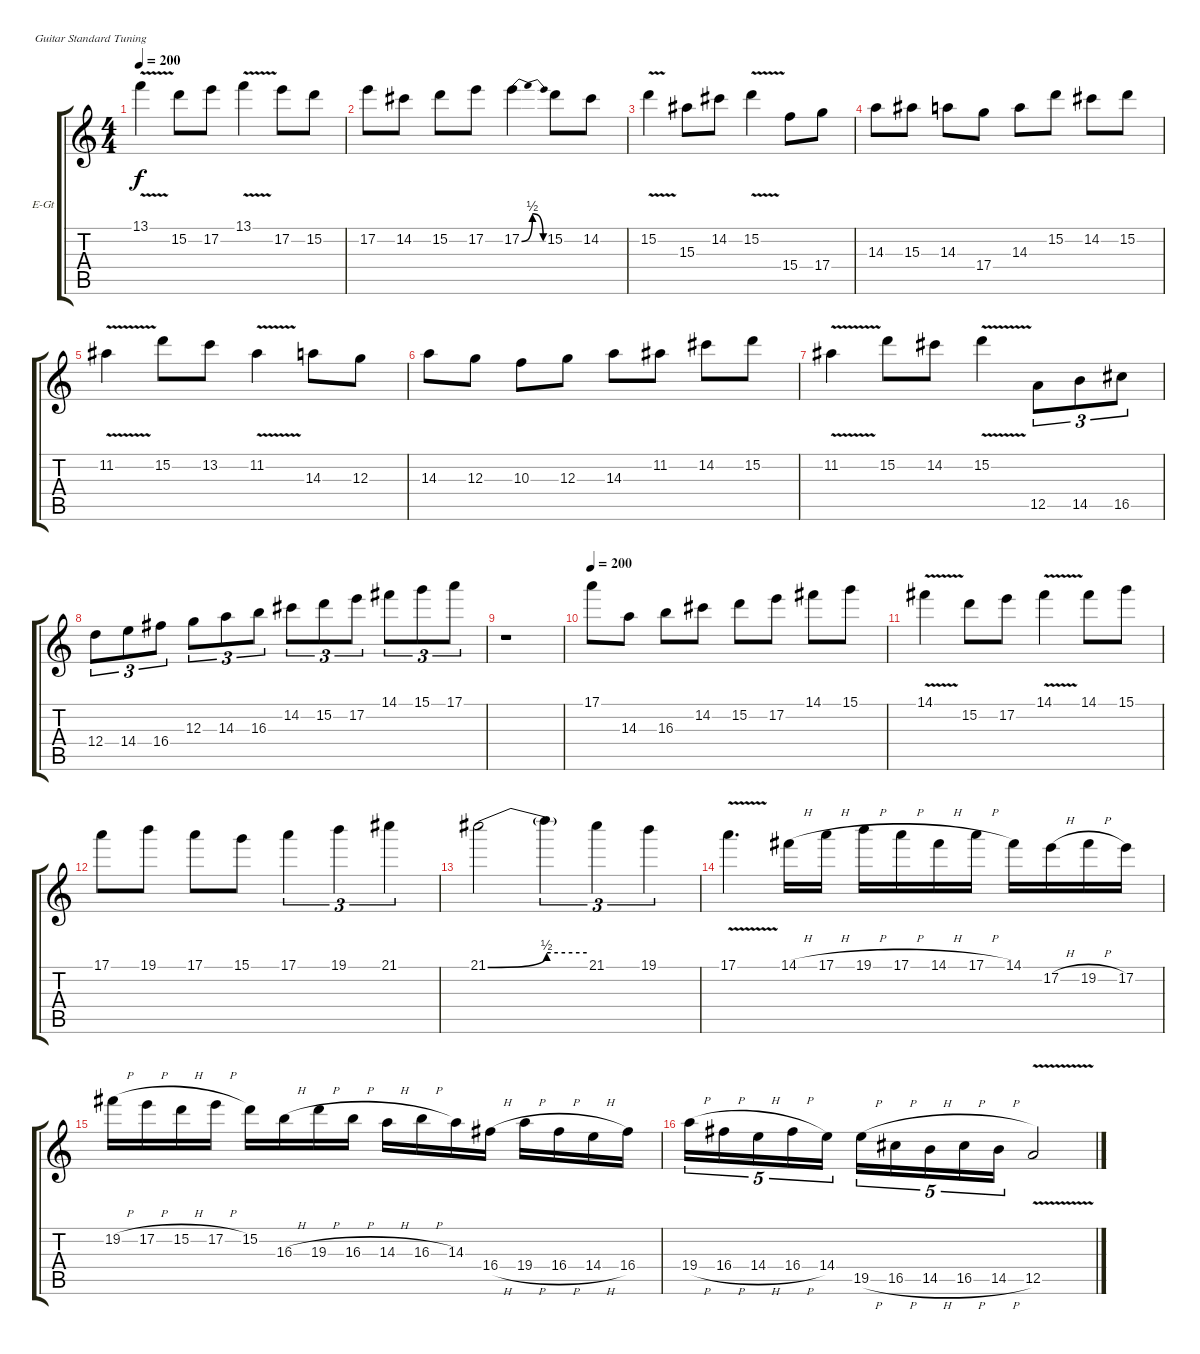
\bracketExtendMode groupsimilarinstruments
\firstSystemTrackNameOrientation horizontal
\otherSystemsTrackNameOrientation horizontal
\track ("Guitarra Solist." "E-Gt") {instrument overdrivenguitar}
\staff {score tabs}
\tuning (E4 B3 G3 D3 A2 E2)
\ts (4 4)
\tempo 200
\clef g2
\ks c
13.1{v}.4{dy f} 15.2.8 17.2.8 13.1{v}.4 17.2.8 15.2.8 |
17.2.8 14.2.8 15.2.8 17.2.8 17.2{be (bendrelease 0 0 30 2 30 2 60 0)}.4 15.2.8 14.2.8 |
15.2{v}.4 15.3.8 14.2.8 15.2{v}.4 15.4.8 17.4.8 |
14.3.8 15.3.8 14.3.8 17.4.8 14.3.8 15.2.8 14.2.8 15.2.8 |
11.2{v}.4 15.2.8 13.2.8 11.2{v}.4 14.3.8 12.3.8 |
14.3.8 12.3.8 10.3.8 12.3.8 14.3.8 11.2.8 14.2.8 15.2.8 |
11.2{v}.4 15.2.8 14.2.8 15.2{v}.4 12.5.8{tu (3 2)} 14.5.8{tu (3 2)} 16.5.8{tu (3 2)} |
12.4.8{tu (3 2)} 14.4.8{tu (3 2)} 16.4.8{tu (3 2)} 12.3.8{tu (3 2)} 14.3.8{tu (3 2)} 16.3.8{tu (3 2)} 14.2.8{tu (3 2)} 15.2.8{tu (3 2)} 17.2.8{tu (3 2)} 14.1.8{tu (3 2)} 15.1.8{tu (3 2)} 17.1.8{tu (3 2)} |
r.1 |
\tempo 200
17.1.8 14.3.8 16.3.8 14.2.8 15.2.8 17.2.8 14.1.8 15.1.8 |
14.1{v}.4 15.2.8 17.2.8 14.1{v}.4 14.1.8 15.1.8 |
17.1.8 19.1.8 17.1.8 15.1.8 17.1.4{tu (3 2)} 19.1.4{tu (3 2)} 21.1.4{tu (3 2)} |
21.1{be (bend 0 0 60 2)}.2 21.1{be (hold 0 2 60 2) t}.4{tu (3 2)} 21.1.4{tu (3 2)} 19.1.4{tu (3 2)} |
17.1{v}.4{d} 14.1{h}.16 17.1{h}.16 19.1{h}.16 17.1{h}.16 14.1{h}.16 17.1{h}.16 14.1.16 17.2{h}.16 19.2{h}.16 17.2.16 |
19.2{h}.16 17.2{h}.16 15.2{h}.16 17.2{h}.16 15.2.16 16.3{h}.16 19.3{h}.16 16.3{h}.16 14.3{h}.16 16.3{h}.16 14.3.16 16.4{h}.16 19.4{h}.16 16.4{h}.16 14.4{h}.16 16.4.16 |
19.4{h}.16{tu (5 4)} 16.4{h}.16{tu (5 4)} 14.4{h}.16{tu (5 4)} 16.4{h}.16{tu (5 4)} 14.4.16{tu (5 4)} 19.5{h}.16{tu (5 4)} 16.5{h}.16{tu (5 4)} 14.5{h}.16{tu (5 4)} 16.5{h}.16{tu (5 4)} 14.5{h}.16{tu (5 4)} 12.5{v}.2
